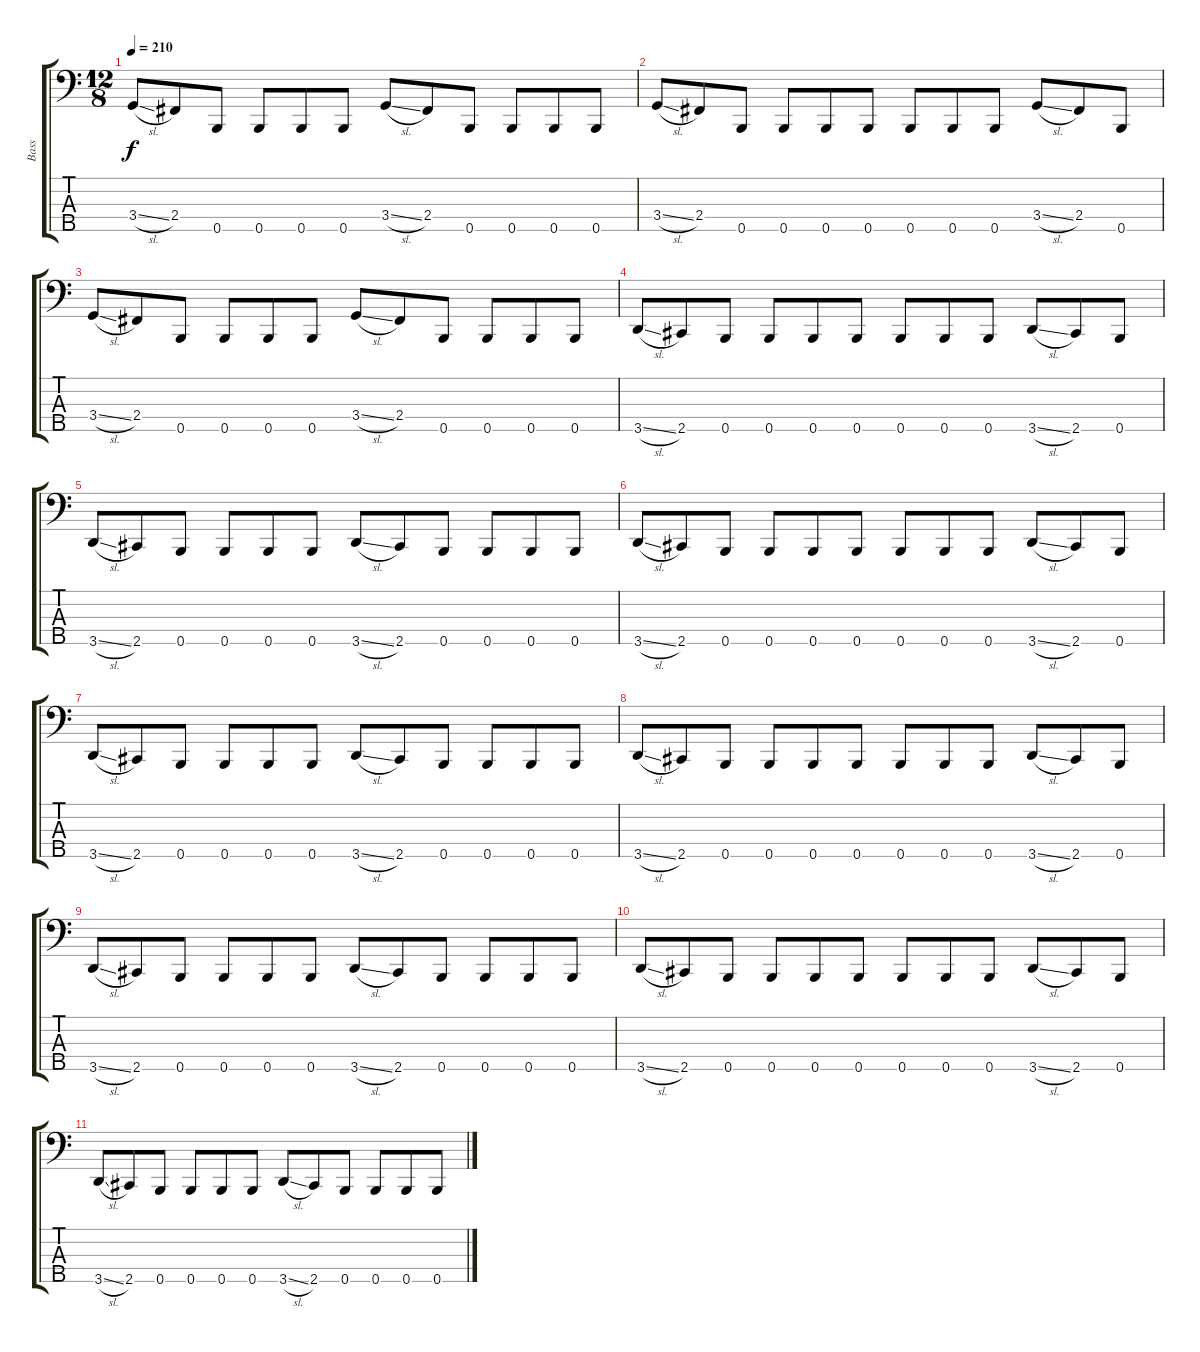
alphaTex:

\track ("Bass" "Bass") {mute instrument electricbassfinger}
\staff {score tabs}
\tuning (G2 D2 A1 E1 B0) {hide}
\ts (12 8)
\tempo 210
\clef f4
\ks c
3.4{sl}.8{dy f} 2.4.8 0.5.8 0.5.8 0.5.8 0.5.8 3.4{sl}.8 2.4.8 0.5.8 0.5.8 0.5.8 0.5.8 |
3.4{sl}.8 2.4.8 0.5.8 0.5.8 0.5.8 0.5.8 0.5.8 0.5.8 0.5.8 3.4{sl}.8 2.4.8 0.5.8 |
3.4{sl}.8 2.4.8 0.5.8 0.5.8 0.5.8 0.5.8 3.4{sl}.8 2.4.8 0.5.8 0.5.8 0.5.8 0.5.8 |
3.5{sl}.8 2.5.8 0.5.8 0.5.8 0.5.8 0.5.8 0.5.8 0.5.8 0.5.8 3.5{sl}.8 2.5.8 0.5.8 |
3.5{sl}.8 2.5.8 0.5.8 0.5.8 0.5.8 0.5.8 3.5{sl}.8 2.5.8 0.5.8 0.5.8 0.5.8 0.5.8 |
3.5{sl}.8 2.5.8 0.5.8 0.5.8 0.5.8 0.5.8 0.5.8 0.5.8 0.5.8 3.5{sl}.8 2.5.8 0.5.8 |
3.5{sl}.8 2.5.8 0.5.8 0.5.8 0.5.8 0.5.8 3.5{sl}.8 2.5.8 0.5.8 0.5.8 0.5.8 0.5.8 |
3.5{sl}.8 2.5.8 0.5.8 0.5.8 0.5.8 0.5.8 0.5.8 0.5.8 0.5.8 3.5{sl}.8 2.5.8 0.5.8 |
3.5{sl}.8 2.5.8 0.5.8 0.5.8 0.5.8 0.5.8 3.5{sl}.8 2.5.8 0.5.8 0.5.8 0.5.8 0.5.8 |
3.5{sl}.8 2.5.8 0.5.8 0.5.8 0.5.8 0.5.8 0.5.8 0.5.8 0.5.8 3.5{sl}.8 2.5.8 0.5.8 |
3.5{sl}.8 2.5.8 0.5.8 0.5.8 0.5.8 0.5.8 3.5{sl}.8 2.5.8 0.5.8 0.5.8 0.5.8 0.5.8
